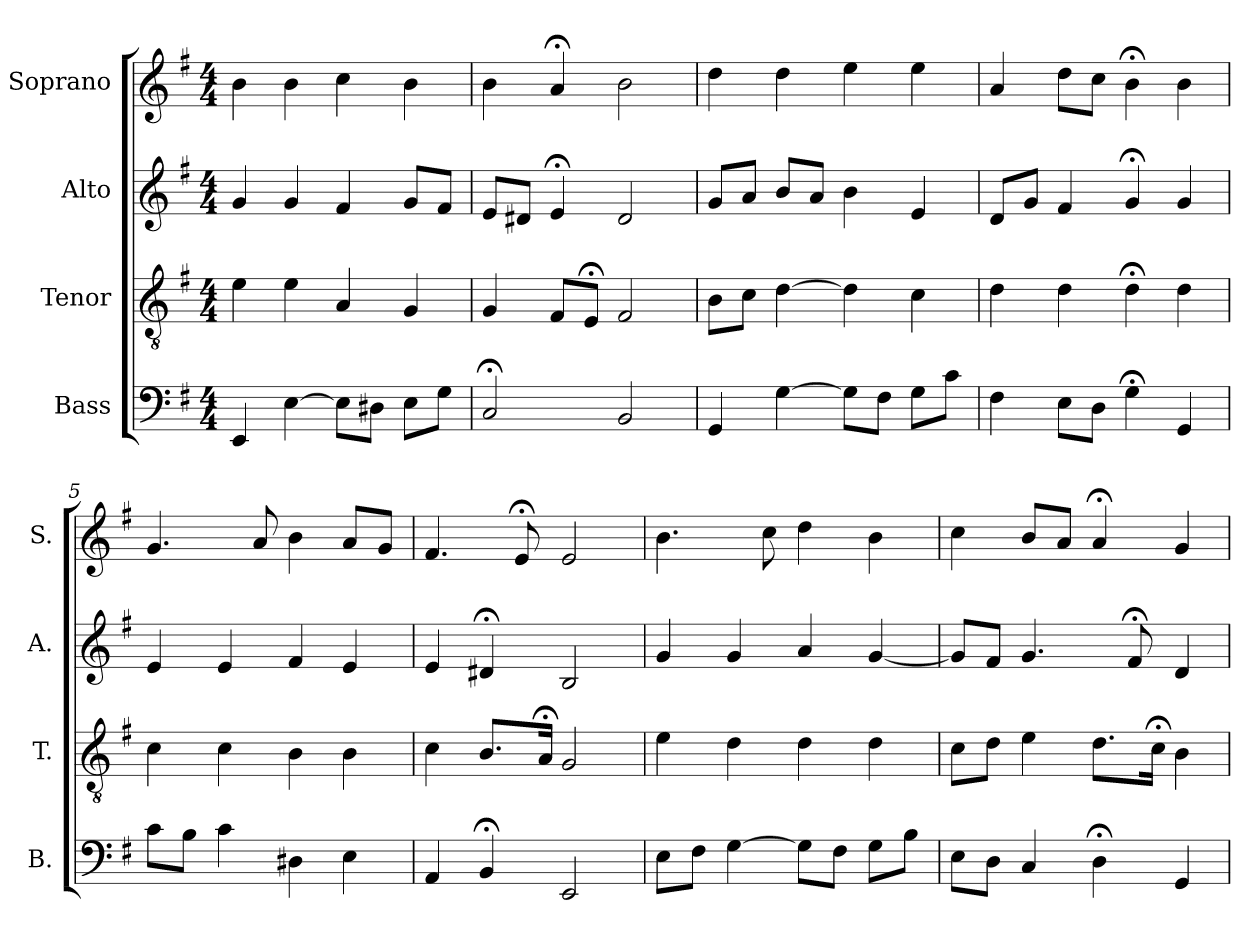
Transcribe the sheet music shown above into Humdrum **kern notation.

**kern	**kern	**kern	**kern
*part4	*part3	*part2	*part1
*staff4	*staff3	*staff2	*staff1
*I"Bass	*I"Tenor	*I"Alto	*I"Soprano
*I'B.	*I'T.	*I'A.	*I'S.
*clefF4	*clefGv2	*clefG2	*clefG2
*	*ITrd7c12	*	*
*k[f#]	*k[f#]	*k[f#]	*k[f#]
*G:	*G:	*G:	*G:
*M4/4	*M4/4	*M4/4	*M4/4
=1	=1	=1	=1
4EE/	4E\	4g/	4b\
[4E\	4E\	4g/	4b\
8E\L]	4AA/	4f#/	4cc\
8D#X\J	.	.	.
8E\L	4GG/	8g/L	4b\
8G\J	.	8f#/J	.
=2	=2	=2	=2
2C;</	4GG/	8e/L	4b\
.	.	8d#X/J	.
.	8FF#/L	4e;</	4a;</
.	8EE;</J	.	.
2BB/	2FF#/	2d#/	2b\
=3	=3	=3	=3
4GG/	8BB\L	8g/L	4dd\
.	8C\J	8a/J	.
[4G\	[4D\	8b/L	4dd\
.	.	8a/J	.
8G\L]	4D\]	4b\	4ee\
8F#\J	.	.	.
8G\L	4C\	4e/	4ee\
8c\J	.	.	.
=4	=4	=4	=4
4F#\	4D\	8d/L	4a/
.	.	8g/J	.
8E\L	4D\	4f#/	8dd\L
8D\J	.	.	8cc\J
4G;<\	4D;<\	4g;</	4b;<\
4GG/	4D\	4g/	4b\
!!LO:LB:g=z
=5	=5	=5	=5
8c\L	4C\	4e/	4.g/
8B\J	.	.	.
4c\	4C\	4e/	.
.	.	.	8a/
4D#X\	4BB\	4f#/	4b\
4E\	4BB\	4e/	8a/L
.	.	.	8g/J
=6	=6	=6	=6
4AA/	4C\	4e/	4.f#/
4BB;</	8.BB/L	4d#X;</	.
.	.	.	8e;</
.	16AA;</Jk	.	.
2EE/	2GG/	2B/	2e/
=7	=7	=7	=7
8E\L	4E\	4g/	4.b\
8F#\J	.	.	.
[4G\	4D\	4g/	.
.	.	.	8cc\
8G\L]	4D\	4a/	4dd\
8F#\J	.	.	.
8G\L	4D\	[4g/	4b\
8B\J	.	.	.
=8	=8	=8	=8
8E\L	8C\L	8g/L]	4cc\
8D\J	8D\J	8f#/J	.
4C/	4E\	4.g/	8b/L
.	.	.	8a/J
4D;<\	8.D\L	.	4a;</
.	.	8f#;</	.
.	16C;<\Jk	.	.
4GG/	4BB\	4d/	4g/
=	=	=	=
*-	*-	*-	*-
